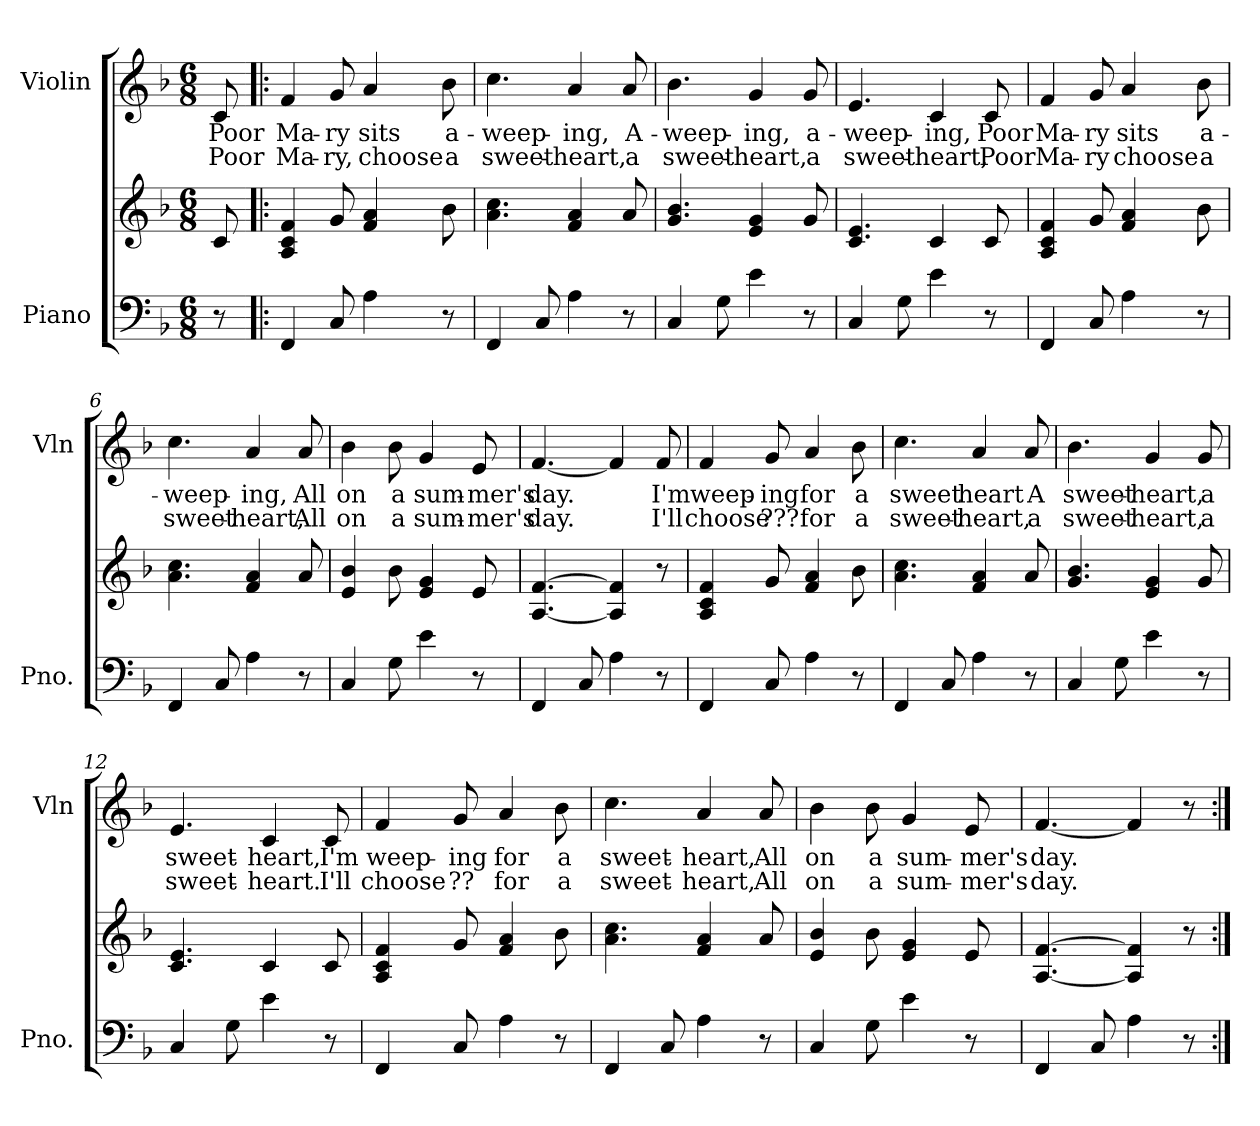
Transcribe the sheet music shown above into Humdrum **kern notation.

**kern	**kern	**kern	**text	**text
*part2	*part2	*part1	*part1	*part1
*staff3	*staff2	*staff1	*staff1	*staff1
*I"Piano	*	*I"Violin	*	*
*I'Pno.	*	*I'Vln	*	*
*clefF4	*clefG2	*clefG2	*	*
*k[b-]	*k[b-]	*k[b-]	*	*
*M6/8	*M6/8	*M6/8	*	*
*MM120	*MM120	*MM120	*	*
=	=	=	=	=
!	!	!	!LO:LY:b	!LO:LY:b
8r	8c/	8c/	Poor	Poor
=1!|:	=1!|:	=1!|:	=1!|:	=1!|:
!	!	!	!LO:LY:b	!LO:LY:b
4FF/	4A/ 4c/ 4f/	4f/	Ma-	Ma-
!	!	!	!LO:LY:b	!LO:LY:b
8C/	8g/	8g/	-ry	-ry,
!	!	!	!LO:LY:b	!LO:LY:b
4A\	4f/ 4a/	4a/	sits	choose
!	!	!	!LO:LY:b	!LO:LY:b
8r	8b-\	8b-\	a-	a
=2	=2	=2	=2	=2
!	!	!	!LO:LY:b	!LO:LY:b
4FF/	4.a\ 4.cc\	4.cc\	-weep-	sweet-
8C/	.	.	.	.
!	!	!	!LO:LY:b	!LO:LY:b
4A\	4f/ 4a/	4a/	-ing,	-heart,
!	!	!	!LO:LY:b	!LO:LY:b
8r	8a/	8a/	A-	a
=3	=3	=3	=3	=3
!	!	!	!LO:LY:b	!LO:LY:b
4C/	4.g/ 4.b-/	4.b-\	-weep-	sweet-
8G\	.	.	.	.
!	!	!	!LO:LY:b	!LO:LY:b
4e\	4e/ 4g/	4g/	-ing,	-heart,
!	!	!	!LO:LY:b	!LO:LY:b
8r	8g/	8g/	a-	a
=4	=4	=4	=4	=4
!	!	!	!LO:LY:b	!LO:LY:b
4C/	4.c/ 4.e/	4.e/	-weep-	sweet-
8G\	.	.	.	.
!	!	!	!LO:LY:b	!LO:LY:b
4e\	4c/	4c/	-ing,	-heart,
!	!	!	!LO:LY:b	!LO:LY:b
8r	8c/	8c/	Poor	Poor
!!LO:LB:g=z
=5	=5	=5	=5	=5
!	!	!	!LO:LY:b	!LO:LY:b
4FF/	4A/ 4c/ 4f/	4f/	Ma-	Ma-
!	!	!	!LO:LY:b	!LO:LY:b
8C/	8g/	8g/	-ry	-ry
!	!	!	!LO:LY:b	!LO:LY:b
4A\	4f/ 4a/	4a/	sits	choose
!	!	!	!LO:LY:b	!LO:LY:b
8r	8b-\	8b-\	a-	a
=6	=6	=6	=6	=6
!	!	!	!LO:LY:b	!LO:LY:b
4FF/	4.a\ 4.cc\	4.cc\	-weep-	sweet-
8C/	.	.	.	.
!	!	!	!LO:LY:b	!LO:LY:b
4A\	4f/ 4a/	4a/	-ing,	-heart,
!	!	!	!LO:LY:b	!LO:LY:b
8r	8a/	8a/	All	All
=7	=7	=7	=7	=7
!	!	!	!LO:LY:b	!LO:LY:b
4C/	4e/ 4b-/	4b-\	on	on
!	!	!	!LO:LY:b	!LO:LY:b
8G\	8b-\	8b-\	a	a
!	!	!	!LO:LY:b	!LO:LY:b
4e\	4e/ 4g/	4g/	sum-	sum-
!	!	!	!LO:LY:b	!LO:LY:b
8r	8e/	8e/	-mer's	-mer's
=8	=8	=8	=8	=8
!	!	!	!LO:LY:b	!LO:LY:b
4FF/	[4.A/ [4.f/	[4.f/	day.	day.
8C/	.	.	.	.
4A\	4A/] 4f/]	4f/]	.	.
!	!	!	!LO:LY:b	!LO:LY:b
8r	8r	8f/	I'm	I'll
!!LO:LB:g=z
=9	=9	=9	=9	=9
!	!	!	!LO:LY:b	!LO:LY:b
4FF/	4A/ 4c/ 4f/	4f/	weep-	choose
!	!	!	!LO:LY:b	!LO:LY:b
8C/	8g/	8g/	-ing	???
!	!	!	!LO:LY:b	!LO:LY:b
4A\	4f/ 4a/	4a/	for	for
!	!	!	!LO:LY:b	!LO:LY:b
8r	8b-\	8b-\	a	a
=10	=10	=10	=10	=10
!	!	!	!LO:LY:b	!LO:LY:b
4FF/	4.a\ 4.cc\	4.cc\	sweet	sweet-
8C/	.	.	.	.
!	!	!	!LO:LY:b	!LO:LY:b
4A\	4f/ 4a/	4a/	heart	-heart,
!	!	!	!LO:LY:b	!LO:LY:b
8r	8a/	8a/	A	a
=11	=11	=11	=11	=11
!	!	!	!LO:LY:b	!LO:LY:b
4C/	4.g/ 4.b-/	4.b-\	sweet-	sweet-
8G\	.	.	.	.
!	!	!	!LO:LY:b	!LO:LY:b
4e\	4e/ 4g/	4g/	-heart,	-heart,
!	!	!	!LO:LY:b	!LO:LY:b
8r	8g/	8g/	a	a
=12	=12	=12	=12	=12
!	!	!	!LO:LY:b	!LO:LY:b
4C/	4.c/ 4.e/	4.e/	sweet-	sweet-
8G\	.	.	.	.
!	!	!	!LO:LY:b	!LO:LY:b
4e\	4c/	4c/	-heart,	-heart.
!	!	!	!LO:LY:b	!LO:LY:b
8r	8c/	8c/	I'm	I'll
!!LO:LB:g=z
=13	=13	=13	=13	=13
!	!	!	!LO:LY:b	!LO:LY:b
4FF/	4A/ 4c/ 4f/	4f/	weep-	choose
!	!	!	!LO:LY:b	!LO:LY:b
8C/	8g/	8g/	-ing	??
!	!	!	!LO:LY:b	!LO:LY:b
4A\	4f/ 4a/	4a/	for	for
!	!	!	!LO:LY:b	!LO:LY:b
8r	8b-\	8b-\	a	a
=14	=14	=14	=14	=14
!	!	!	!LO:LY:b	!LO:LY:b
4FF/	4.a\ 4.cc\	4.cc\	sweet-	sweet-
8C/	.	.	.	.
!	!	!	!LO:LY:b	!LO:LY:b
4A\	4f/ 4a/	4a/	-heart,	-heart,
!	!	!	!LO:LY:b	!LO:LY:b
8r	8a/	8a/	All	All
=15	=15	=15	=15	=15
!	!	!	!LO:LY:b	!LO:LY:b
4C/	4e/ 4b-/	4b-\	on	on
!	!	!	!LO:LY:b	!LO:LY:b
8G\	8b-\	8b-\	a	a
!	!	!	!LO:LY:b	!LO:LY:b
4e\	4e/ 4g/	4g/	sum-	sum-
!	!	!	!LO:LY:b	!LO:LY:b
8r	8e/	8e/	-mer's	-mer's
=16	=16	=16	=16	=16
!	!	!	!LO:LY:b	!LO:LY:b
4FF/	[4.A/ [4.f/	[4.f/	day.	day.
8C/	.	.	.	.
4A\	4A/] 4f/]	4f/]	.	.
8r	8r	8r	.	.
=:|!	=:|!	=:|!	=:|!	=:|!
*-	*-	*-	*-	*-
